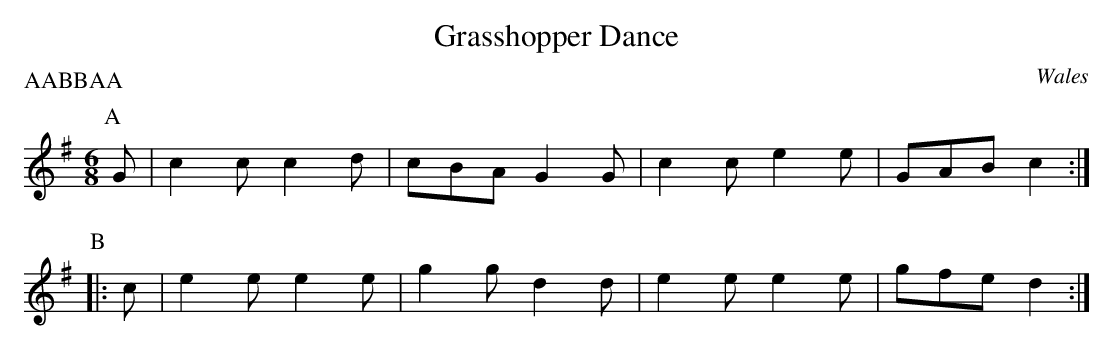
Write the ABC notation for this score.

X:1
T:Grasshopper Dance
M:6/8
O:Wales
P:AABBAA
K:A dorian
P:A
G| c2c c2d | cBA G2G | c2c e2e | GAB c2:|
P:B
K:DMix
|:c | e2e e2e | g2g d2d | e2e e2e | gfe d2:|
